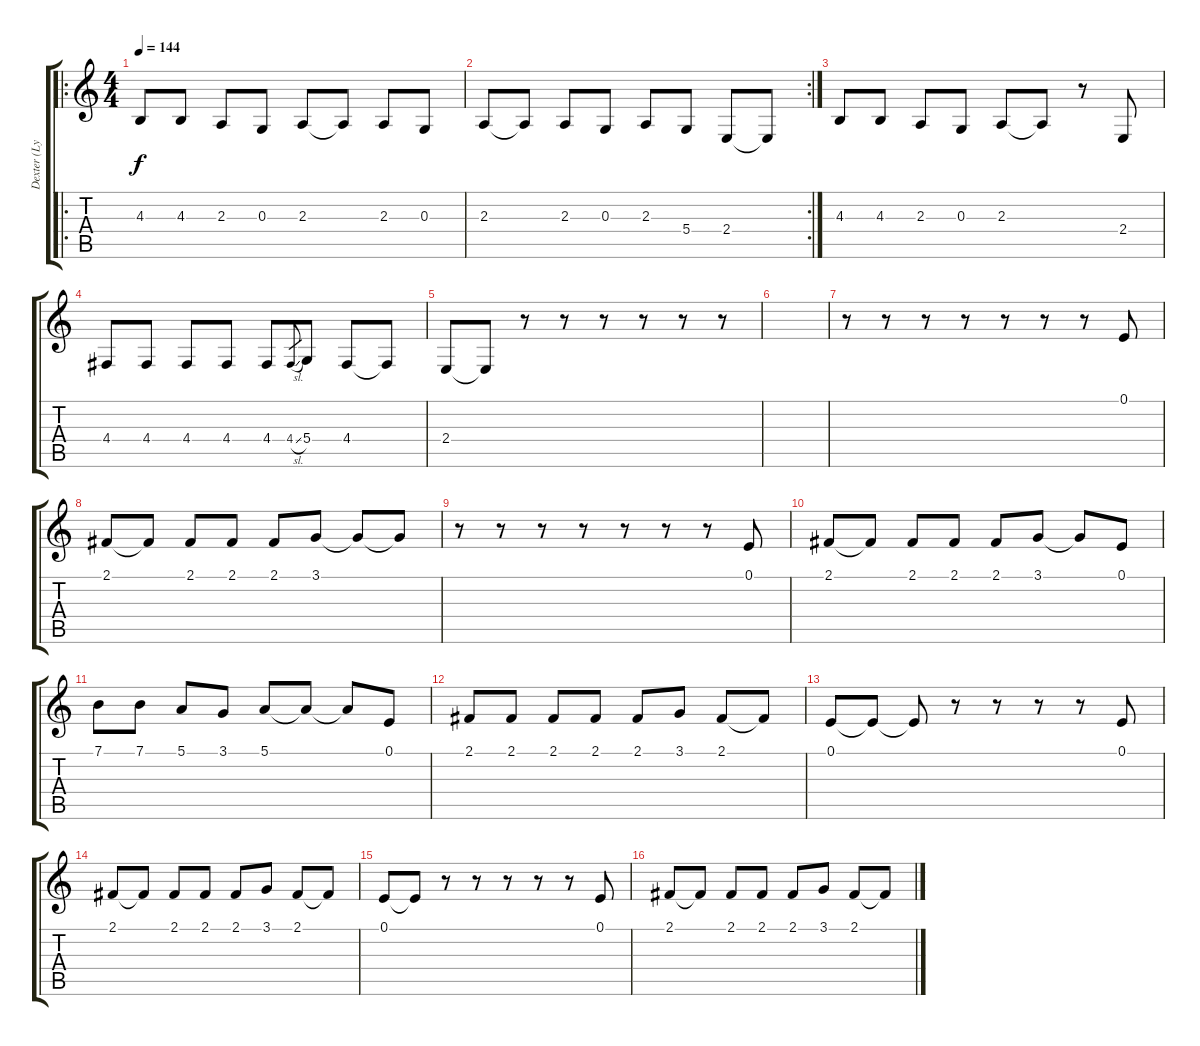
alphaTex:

\track ("Dexter (Lyrics)" "Dexter (Ly") {instrument oboe}
\staff {score tabs}
\tuning (E4 B3 G3 D3 A2 E2) {hide}
\ro
\ts (4 4)
\tempo 144
\clef g2
\ks c
4.3.8{dy f instrument flute} 4.3.8 2.3.8 0.3.8 2.3.8 2.3{t}.8 2.3.8 0.3.8 |
\rc 2
2.3.8{instrument flute} 2.3{t}.8 2.3.8 0.3.8 2.3.8 5.4.8 2.4.8 2.4{t}.8 |
4.3.8{instrument flute} 4.3.8 2.3.8 0.3.8 2.3.8 2.3{t}.8 r.8 2.4.8 |
4.4.8{instrument flute} 4.4.8 4.4.8 4.4.8 4.4.8 4.4{sl}.8{gr} 5.4.8 4.4.8 4.4{t}.8 |
2.4.8 2.4{t}.8 r.8 r.8 r.8 r.8 r.8 r.8 |
|
r.8 r.8 r.8 r.8 r.8 r.8 r.8 0.1.8 |
2.1.8 2.1{t}.8 2.1.8 2.1.8 2.1.8 3.1.8 3.1{t}.8 3.1{t}.8 |
r.8 r.8 r.8 r.8 r.8 r.8 r.8 0.1.8 |
2.1.8 2.1{t}.8 2.1.8 2.1.8 2.1.8 3.1.8 3.1{t}.8 0.1.8 |
7.1.8 7.1.8 5.1.8 3.1.8 5.1.8 5.1{t}.8 5.1{t}.8 0.1.8 |
2.1.8 2.1.8 2.1.8 2.1.8 2.1.8 3.1.8 2.1.8 2.1{t}.8 |
0.1.8 0.1{t}.8 0.1{t}.8 r.8 r.8 r.8 r.8 0.1.8 |
2.1.8 2.1{t}.8 2.1.8 2.1.8 2.1.8 3.1.8 2.1.8 2.1{t}.8 |
0.1.8 0.1{t}.8 r.8 r.8 r.8 r.8 r.8 0.1.8 |
2.1.8 2.1{t}.8 2.1.8 2.1.8 2.1.8 3.1.8 2.1.8 2.1{t}.8
